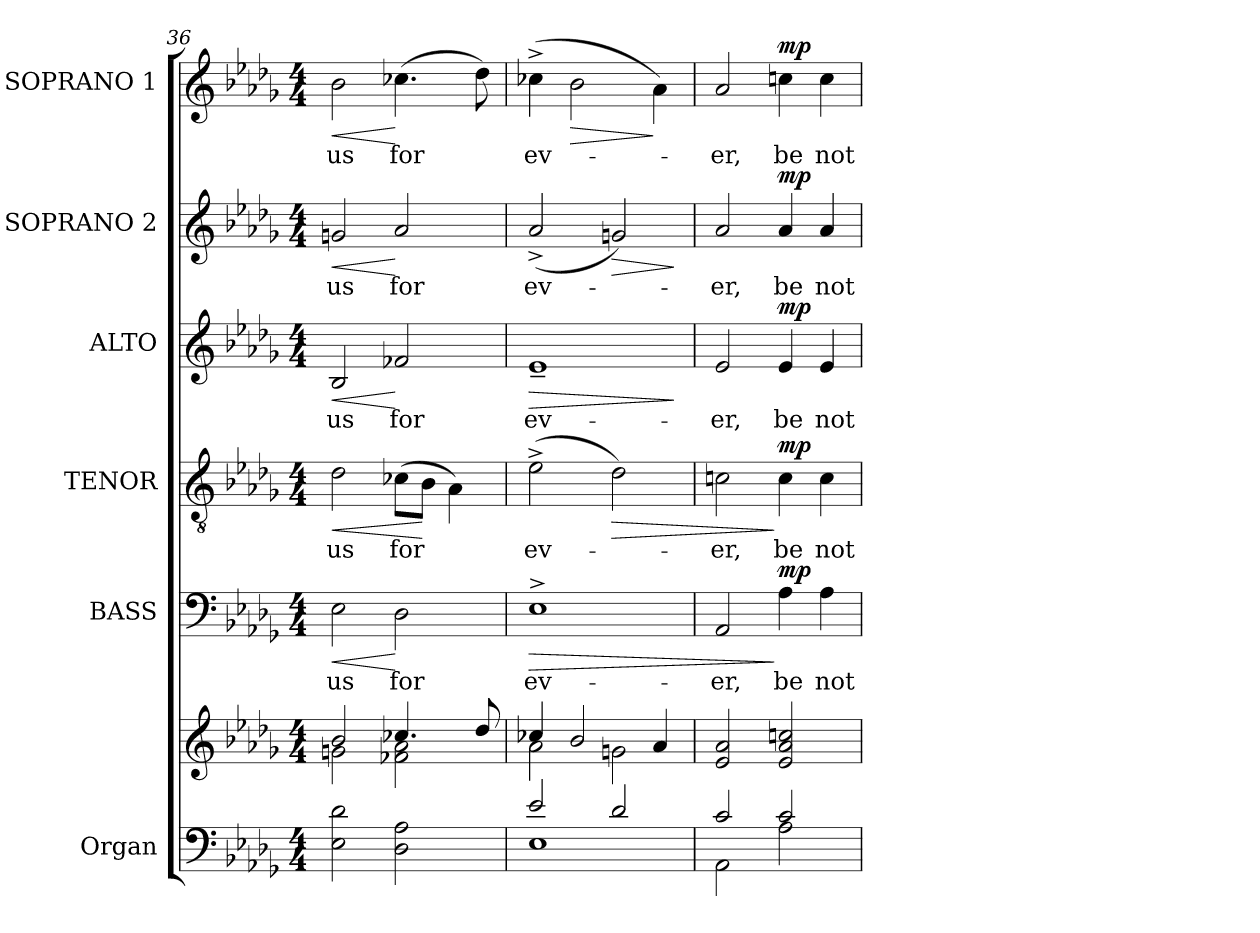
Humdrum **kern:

**kern	**kern	**kern	**text	**dynam	**kern	**text	**dynam	**kern	**text	**dynam	**kern	**text	**dynam	**kern	**text	**dynam
*part6	*part6	*part5	*part5	*part5	*part4	*part4	*part4	*part3	*part3	*part3	*part2	*part2	*part2	*part1	*part1	*part1
*staff7	*staff6	*staff5	*staff5	*staff5	*staff4	*staff4	*staff4	*staff3	*staff3	*staff3	*staff2	*staff2	*staff2	*staff1	*staff1	*staff1
*I"Organ	*	*I"BASS	*	*	*I"TENOR	*	*	*I"ALTO	*	*	*I"SOPRANO 2	*	*	*I"SOPRANO 1	*	*
*I'Org.	*	*I'B.	*	*	*I'T.	*	*	*I'A.	*	*	*I'S2.	*	*	*I'S1.	*	*
*clefF4	*clefG2	*clefF4	*	*	*clefGv2	*	*	*clefG2	*	*	*clefG2	*	*	*clefG2	*	*
*	*	*	*	*	*ITrd7c12	*	*	*	*	*	*	*	*	*	*	*
*k[b-e-a-d-g-]	*k[b-e-a-d-g-]	*k[b-e-a-d-g-]	*	*	*k[b-e-a-d-g-]	*	*	*k[b-e-a-d-g-]	*	*	*k[b-e-a-d-g-]	*	*	*k[b-e-a-d-g-]	*	*
*b-:	*b-:	*b-:	*	*	*b-:	*	*	*b-:	*	*	*b-:	*	*	*b-:	*	*
*M4/4	*M4/4	*M4/4	*	*	*M4/4	*	*	*M4/4	*	*	*M4/4	*	*	*M4/4	*	*
=36	=36	=36	=36	=36	=36	=36	=36	=36	=36	=36	=36	=36	=36	=36	=36	=36
*	*^	*	*	*	*	*	*	*	*	*	*	*	*	*	*	*
!	!	!	!	!LO:LY:b:color=#000000	!LO:HP:b	!	!	!	!	!	!	!	!	!	!	!	!
!	!	!	!	!	!	!	!LO:LY:b:color=#000000	!LO:HP:b	!	!	!	!	!	!	!	!	!
!	!	!	!	!	!	!	!	!	!	!LO:LY:b:color=#000000	!LO:HP:b	!	!	!	!	!	!
!	!	!	!	!	!	!	!	!	!	!	!	!	!LO:LY:b:color=#000000	!LO:HP:b	!	!	!
!	!	!	!	!	!	!	!	!	!	!	!	!	!	!	!	!LO:LY:b:color=#000000	!LO:HP:b
2E-i\ 2d-i	2b-i/	2gni\	2E-i\	us	<	2D-i\	us	<	2B-i/	us	<	2gni/	us	<	2b-i\	us	<
!	!	!	!	!LO:LY:b:color=#000000	!	!	!	!	!	!	!	!	!	!	!	!	!
!	!	!	!	!	!	!	!LO:LY:b:color=#000000	!	!	!	!	!	!	!	!	!	!
!	!	!	!	!	!	!	!	!	!	!LO:LY:b:color=#000000	!	!	!	!	!	!	!
!	!	!	!	!	!	!	!	!	!	!	!	!	!LO:LY:b:color=#000000	!	!	!	!
!	!	!	!	!	!	!	!	!	!	!	!	!	!	!	!	!LO:LY:b:color=#000000	!
2D-i\ 2A-i	4.cc-Xi/	2f-Xi\ 2a-i	2D-i\	for	[	(8C-Xi\L	for	.	2f-Xi/	for	[	2a-i/	for	[	(4.cc-Xi\	for	[
.	.	.	.	.	.	8BB-i\J	.	[	.	.	.	.	.	.	.	.	.
.	.	.	.	.	.	4AA-i\)	.	.	.	.	.	.	.	.	.	.	.
.	8dd-i/	.	.	.	.	.	.	.	.	.	.	.	.	.	8dd-i\)	.	.
=37	=37	=37	=37	=37	=37	=37	=37	=37	=37	=37	=37	=37	=37	=37	=37	=37	=37
*^	*	*	*	*	*	*	*	*	*	*	*	*	*	*	*	*	*
!	!	!	!	!	!LO:LY:b:color=#000000	!LO:HP:b	!	!	!	!	!	!	!	!	!	!	!	!
!	!	!	!	!	!	!	!	!LO:LY:b:color=#000000	!	!	!	!	!	!	!	!	!	!
!	!	!	!	!	!	!	!	!	!	!	!LO:LY:b:color=#000000	!LO:HP:b	!	!	!	!	!	!
!	!	!	!	!	!	!	!	!	!	!	!	!	!	!LO:LY:b:color=#000000	!	!	!	!
!	!	!	!	!	!	!	!	!	!	!	!	!	!	!	!	!	!LO:LY:b:color=#000000	!
2e-i/	1E-i	4cc-Xi/	2a-i\	1E-^i	ev-	>	(2E-^i\	ev-	.	1e-~i	ev-	>	(2a-^i/	ev-	.	(4cc-X^i\	ev-	.
!	!	!	!	!	!	!	!	!	!	!	!	!	!	!	!	!	!	!LO:HP:b
.	.	2b-i/	.	.	.	.	.	.	.	.	.	.	.	.	.	2b-i\	.	>
!	!	!	!	!	!	!	!	!	!LO:HP:b	!	!	!	!	!	!LO:HP:b	!	!	!
2d-i/	.	.	2gni\	.	.	.	2D-i\)	.	>	.	.	.	2gni/)	.	>	.	.	.
.	.	4a-i/	.	.	.	.	.	.	.	.	.	.	.	.	.	4a-i\)	.	]
*v	*v	*	*	*	*	*	*	*	*	*	*	*	*	*	*	*	*	*
*	*v	*v	*	*	*	*	*	*	*	*	*	*	*	*	*	*	*
.	.	.	.	.	.	.	.	.	.	]	.	.	]	.	.	.
=38	=38	=38	=38	=38	=38	=38	=38	=38	=38	=38	=38	=38	=38	=38	=38	=38
*^	*	*	*	*	*	*	*	*	*	*	*	*	*	*	*	*
!	!	!	!	!LO:LY:b:color=#000000	!	!	!	!	!	!	!	!	!	!	!	!	!
!	!	!	!	!	!	!	!LO:LY:b:color=#000000	!	!	!	!	!	!	!	!	!	!
!	!	!	!	!	!	!	!	!	!	!LO:LY:b:color=#000000	!	!	!	!	!	!	!
!	!	!	!	!	!	!	!	!	!	!	!	!	!LO:LY:b:color=#000000	!	!	!	!
!	!	!	!	!	!	!	!	!	!	!	!	!	!	!	!	!LO:LY:b:color=#000000	!
2ci/	2AA-i\	2e-i/ 2a-i	2AA-i/	-er,	.	2Cni\	-er,	.	2e-i/	-er,	.	2a-i/	-er,	.	2a-i/	-er,	.
!	!	!	!	!LO:LY:b:color=#000000	!	!	!	!	!	!	!	!	!	!	!	!	!
!	!	!	!	!	!	!	!LO:LY:b:color=#000000	!	!	!	!	!	!	!	!	!	!
!	!	!	!	!	!	!	!	!	!	!LO:LY:b:color=#000000	!	!	!	!	!	!	!
!	!	!	!	!	!	!	!	!	!	!	!	!	!LO:LY:b:color=#000000	!	!	!	!
!	!	!	!	!	!	!	!	!	!	!	!	!	!	!	!	!LO:LY:b:color=#000000	!
2ci/	2A-i\	2e-i/ 2a-i 2ccni	4A-i\	be	] mp	4Ci\	be	] mp	4e-i/	be	mp	4a-i/	be	mp	4ccni\	be	mp
!	!	!	!	!LO:LY:b:color=#000000	!	!	!	!	!	!	!	!	!	!	!	!	!
!	!	!	!	!	!	!	!LO:LY:b:color=#000000	!	!	!	!	!	!	!	!	!	!
!	!	!	!	!	!	!	!	!	!	!LO:LY:b:color=#000000	!	!	!	!	!	!	!
!	!	!	!	!	!	!	!	!	!	!	!	!	!LO:LY:b:color=#000000	!	!	!	!
!	!	!	!	!	!	!	!	!	!	!	!	!	!	!	!	!LO:LY:b:color=#000000	!
.	.	.	4A-i\	not	.	4Ci\	not	.	4e-i/	not	.	4a-i/	not	.	4cci\	not	.
*v	*v	*	*	*	*	*	*	*	*	*	*	*	*	*	*	*	*
=	=	=	=	=	=	=	=	=	=	=	=	=	=	=	=	=
*-	*-	*-	*-	*-	*-	*-	*-	*-	*-	*-	*-	*-	*-	*-	*-	*-
